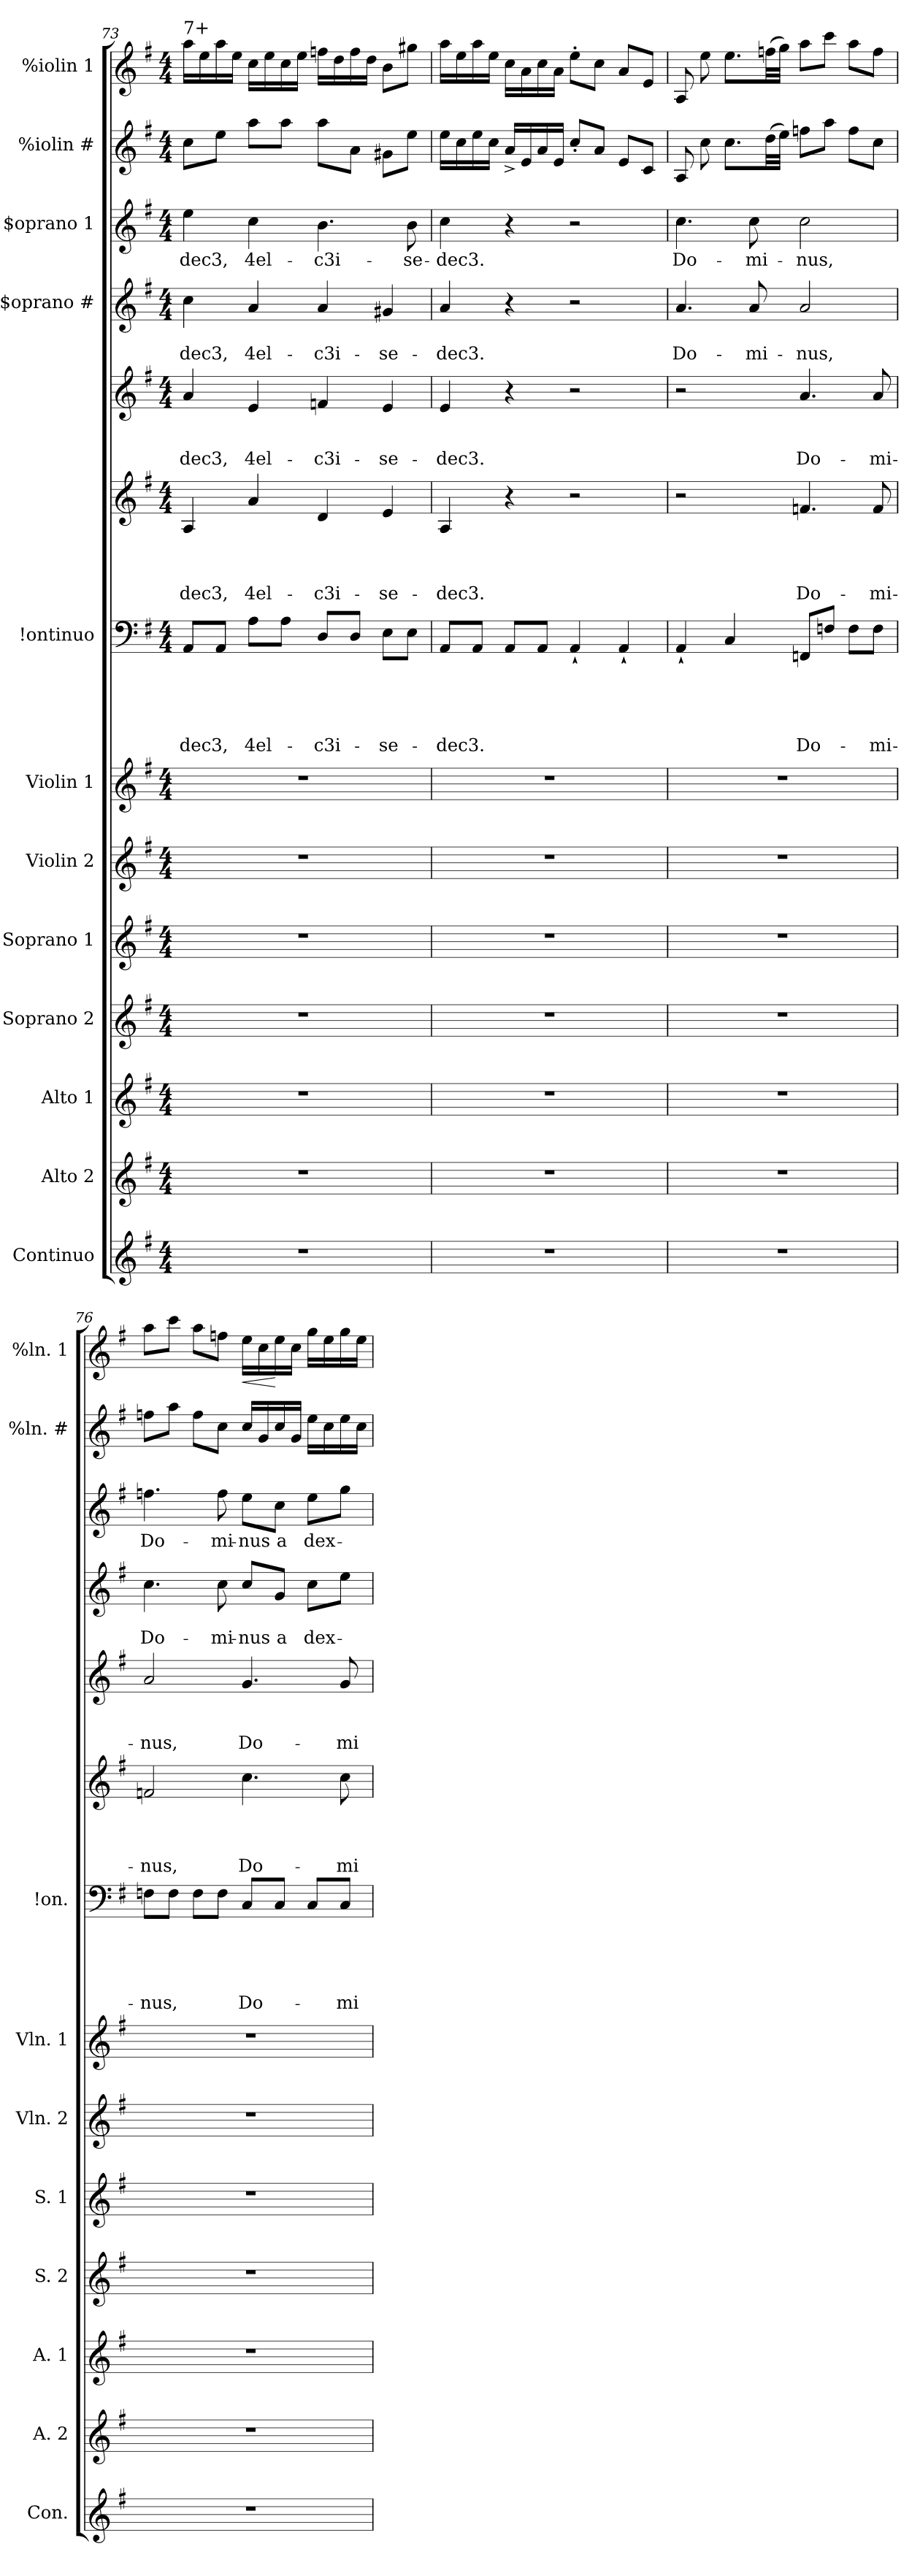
**kern	**kern	**kern	**kern	**kern	**kern	**kern	**kern	**text	**text	**text	**text	**text	**kern	**text	**text	**text	**text	**kern	**text	**text	**text	**kern	**text	**text	**kern	**text	**kern	**kern	**dynam
*part14	*part13	*part12	*part11	*part10	*part9	*part8	*part7	*part7	*part7	*part7	*part7	*part7	*part6	*part6	*part6	*part6	*part6	*part5	*part5	*part5	*part5	*part4	*part4	*part4	*part3	*part3	*part2	*part1	*part1
*staff14	*staff13	*staff12	*staff11	*staff10	*staff9	*staff8	*staff7	*staff7	*staff7	*staff7	*staff7	*staff7	*staff6	*staff6	*staff6	*staff6	*staff6	*staff5	*staff5	*staff5	*staff5	*staff4	*staff4	*staff4	*staff3	*staff3	*staff2	*staff1	*staff1
*I"Continuo	*I"Alto 2	*I"Alto 1	*I"Soprano 2	*I"Soprano 1	*I"Violin 2	*I"Violin 1	*I"!ontinuo	*	*	*	*	*	*I""lto #	*	*	*	*	*I""lto 1	*	*	*	*I"$oprano #	*	*	*I"$oprano 1	*	*I"%iolin #	*I"%iolin 1	*
*I'Con.	*I'A. 2	*I'A. 1	*I'S. 2	*I'S. 1	*I'Vln. 2	*I'Vln. 1	*I'!on.	*	*	*	*	*	*	*	*	*	*	*	*	*	*	*	*	*	*	*	*I'%ln. #	*I'%ln. 1	*
!!LO:PB:g=z
*clefG2	*clefG2	*clefG2	*clefG2	*clefG2	*clefG2	*clefG2	*clefF4	*	*	*	*	*	*clefG2	*	*	*	*	*clefG2	*	*	*	*clefG2	*	*	*clefG2	*	*clefG2	*clefG2	*
*k[f#]	*k[f#]	*k[f#]	*k[f#]	*k[f#]	*k[f#]	*k[f#]	*k[f#]	*	*	*	*	*	*k[f#]	*	*	*	*	*k[f#]	*	*	*	*k[f#]	*	*	*k[f#]	*	*k[f#]	*k[f#]	*
*G:	*G:	*G:	*G:	*G:	*G:	*G:	*G:	*	*	*	*	*	*G:	*	*	*	*	*G:	*	*	*	*G:	*	*	*G:	*	*G:	*G:	*
*M4/4	*M4/4	*M4/4	*M4/4	*M4/4	*M4/4	*M4/4	*M4/4	*	*	*	*	*	*M4/4	*	*	*	*	*M4/4	*	*	*	*M4/4	*	*	*M4/4	*	*M4/4	*M4/4	*
=73	=73	=73	=73	=73	=73	=73	=73	=73	=73	=73	=73	=73	=73	=73	=73	=73	=73	=73	=73	=73	=73	=73	=73	=73	=73	=73	=73	=73	=73
!	!	!	!	!	!	!	!	!	!	!	!	!	!	!	!	!	!	!	!	!	!	!	!	!	!	!	!	!LO:TX:a:t=7+	!
!	!	!	!	!	!	!	!	!	!	!	!	!LO:LY:a	!	!	!	!	!LO:LY:b	!	!	!	!LO:LY:b	!	!	!LO:LY:b	!	!LO:LY:b	!	!	!
1r	1r	1r	1r	1r	1r	1r	8AA/L	.	.	.	.	-dec3,	4A/	.	.	.	-dec3,	4a/	.	.	-dec3,	4cc\	.	-dec3,	4ee\	-dec3,	8cc\L	16aa\LL	.
.	.	.	.	.	.	.	.	.	.	.	.	.	.	.	.	.	.	.	.	.	.	.	.	.	.	.	.	16ee\	.
.	.	.	.	.	.	.	8AA/J	.	.	.	.	.	.	.	.	.	.	.	.	.	.	.	.	.	.	.	8ee\J	16aa\	.
.	.	.	.	.	.	.	.	.	.	.	.	.	.	.	.	.	.	.	.	.	.	.	.	.	.	.	.	16ee\JJ	.
!	!	!	!	!	!	!	!	!	!	!	!	!LO:LY:a	!	!	!	!	!LO:LY:b	!	!	!	!LO:LY:b	!	!	!LO:LY:b	!	!LO:LY:b	!	!	!
.	.	.	.	.	.	.	8A\L	.	.	.	.	4el-	4a/	.	.	.	4el-	4e/	.	.	4el-	4a/	.	4el-	4cc\	4el-	8aa\L	16cc\LL	.
.	.	.	.	.	.	.	.	.	.	.	.	.	.	.	.	.	.	.	.	.	.	.	.	.	.	.	.	16ee\	.
.	.	.	.	.	.	.	8A\J	.	.	.	.	.	.	.	.	.	.	.	.	.	.	.	.	.	.	.	8aa\J	16cc\	.
.	.	.	.	.	.	.	.	.	.	.	.	.	.	.	.	.	.	.	.	.	.	.	.	.	.	.	.	16ee\JJ	.
!	!	!	!	!	!	!	!	!	!	!	!	!LO:LY:a	!	!	!	!	!LO:LY:b	!	!	!	!LO:LY:b	!	!	!LO:LY:b	!	!LO:LY:b	!	!	!
.	.	.	.	.	.	.	8D>/L	.	.	.	.	-c3i-	4d/	.	.	.	-c3i-	4fn/	.	.	-c3i-	4a/	.	-c3i-	4.b\	-c3i-	8aa\L	16ffn\LL	.
.	.	.	.	.	.	.	.	.	.	.	.	.	.	.	.	.	.	.	.	.	.	.	.	.	.	.	.	16dd\	.
.	.	.	.	.	.	.	8D/J	.	.	.	.	.	.	.	.	.	.	.	.	.	.	.	.	.	.	.	8a\J	16ff\	.
.	.	.	.	.	.	.	.	.	.	.	.	.	.	.	.	.	.	.	.	.	.	.	.	.	.	.	.	16dd\JJ	.
!	!	!	!	!	!	!	!	!	!	!	!	!LO:LY:a	!	!	!	!	!LO:LY:b	!	!	!	!LO:LY:b	!	!	!LO:LY:b	!	!	!	!	!
.	.	.	.	.	.	.	8E\L	.	.	.	.	-se-	4e/	.	.	.	-se-	4e/	.	.	-se-	4g#X/	.	-se-	.	.	8g#X\L	8b\L	.
!	!	!	!	!	!	!	!	!	!	!	!	!	!	!	!	!	!	!	!	!	!	!	!	!	!	!LO:LY:b	!	!	!
.	.	.	.	.	.	.	8E\J	.	.	.	.	.	.	.	.	.	.	.	.	.	.	.	.	.	8b\	-se-	8ee\J	8gg#X\J	.
=74	=74	=74	=74	=74	=74	=74	=74	=74	=74	=74	=74	=74	=74	=74	=74	=74	=74	=74	=74	=74	=74	=74	=74	=74	=74	=74	=74	=74	=74
!	!	!	!	!	!	!	!	!	!	!	!	!LO:LY:a	!	!	!	!	!LO:LY:b	!	!	!	!LO:LY:b	!	!	!LO:LY:b	!	!LO:LY:b	!	!	!
1r	1r	1r	1r	1r	1r	1r	8AA/L	.	.	.	.	-dec3.	4A/	.	.	.	-dec3.	4e/	.	.	-dec3.	4a/	.	-dec3.	4cc\	-dec3.	16ee\LL	16aa\LL	.
.	.	.	.	.	.	.	.	.	.	.	.	.	.	.	.	.	.	.	.	.	.	.	.	.	.	.	16cc\	16ee\	.
.	.	.	.	.	.	.	8AA/J	.	.	.	.	.	.	.	.	.	.	.	.	.	.	.	.	.	.	.	16ee\	16aa\	.
.	.	.	.	.	.	.	.	.	.	.	.	.	.	.	.	.	.	.	.	.	.	.	.	.	.	.	16cc\JJ	16ee\JJ	.
.	.	.	.	.	.	.	8AA/L	.	.	.	.	.	4r	.	.	.	.	4r	.	.	.	4r	.	.	4r	.	16a^</LL	16cc\LL	.
.	.	.	.	.	.	.	.	.	.	.	.	.	.	.	.	.	.	.	.	.	.	.	.	.	.	.	16e/	16a\	.
.	.	.	.	.	.	.	8AA/J	.	.	.	.	.	.	.	.	.	.	.	.	.	.	.	.	.	.	.	16a/	16cc\	.
.	.	.	.	.	.	.	.	.	.	.	.	.	.	.	.	.	.	.	.	.	.	.	.	.	.	.	16e/JJ	16a\JJ	.
.	.	.	.	.	.	.	4AA`</	.	.	.	.	.	2r	.	.	.	.	2r	.	.	.	2r	.	.	2r	.	8cc'>/L	8ee'>\L	.
.	.	.	.	.	.	.	.	.	.	.	.	.	.	.	.	.	.	.	.	.	.	.	.	.	.	.	8a/J	8cc\J	.
.	.	.	.	.	.	.	4AA`</	.	.	.	.	.	.	.	.	.	.	.	.	.	.	.	.	.	.	.	8e/L	8a/L	.
.	.	.	.	.	.	.	.	.	.	.	.	.	.	.	.	.	.	.	.	.	.	.	.	.	.	.	8c/J	8e/J	.
=75	=75	=75	=75	=75	=75	=75	=75	=75	=75	=75	=75	=75	=75	=75	=75	=75	=75	=75	=75	=75	=75	=75	=75	=75	=75	=75	=75	=75	=75
!	!	!	!	!	!	!	!	!	!	!	!	!	!	!	!	!	!	!	!	!	!	!	!	!LO:LY:b	!	!LO:LY:b	!	!	!
1r	1r	1r	1r	1r	1r	1r	4AA`</	.	.	.	.	.	2r	.	.	.	.	2r	.	.	.	4.a/	.	Do-	4.cc\	Do-	8A/	8A/	.
.	.	.	.	.	.	.	.	.	.	.	.	.	.	.	.	.	.	.	.	.	.	.	.	.	.	.	8cc\	8ee\	.
.	.	.	.	.	.	.	4C/	.	.	.	.	.	.	.	.	.	.	.	.	.	.	.	.	.	.	.	8.cc\L	8.ee\L	.
!	!	!	!	!	!	!	!	!	!	!	!	!	!	!	!	!	!	!	!	!	!	!	!	!LO:LY:b	!	!LO:LY:b	!	!	!
.	.	.	.	.	.	.	.	.	.	.	.	.	.	.	.	.	.	.	.	.	.	8a/	.	-mi-	8cc\	-mi-	.	.	.
.	.	.	.	.	.	.	.	.	.	.	.	.	.	.	.	.	.	.	.	.	.	.	.	.	.	.	(>32dd\LL	(>32ffn\LL	.
.	.	.	.	.	.	.	.	.	.	.	.	.	.	.	.	.	.	.	.	.	.	.	.	.	.	.	32ee\JJJ)	32gg\JJJ)	.
!	!	!	!	!	!	!	!	!	!	!	!	!LO:LY:a	!	!	!	!	!LO:LY:b	!	!	!	!LO:LY:b	!	!	!LO:LY:b	!	!LO:LY:b	!	!	!
.	.	.	.	.	.	.	8FFn</L	.	.	.	.	Do-	4.fn/	.	.	.	Do-	4.a/	.	.	Do-	2a/	.	-nus,	2cc\	-nus,	8ffn\L	8aa\L	.
.	.	.	.	.	.	.	8Fn/J	.	.	.	.	.	.	.	.	.	.	.	.	.	.	.	.	.	.	.	8aa\J	8ccc:\J	.
.	.	.	.	.	.	.	8F\L	.	.	.	.	.	.	.	.	.	.	.	.	.	.	.	.	.	.	.	8ff\L	8aa\L	.
!	!	!	!	!	!	!	!	!	!	!	!	!LO:LY:a	!	!	!	!	!LO:LY:b	!	!	!	!LO:LY:b	!	!	!	!	!	!	!	!
.	.	.	.	.	.	.	8F\J	.	.	.	.	-mi-	8f/	.	.	.	-mi-	8a/	.	.	-mi-	.	.	.	.	.	8cc\J	8ff\J	.
!!LO:PB:g=z
=76	=76	=76	=76	=76	=76	=76	=76	=76	=76	=76	=76	=76	=76	=76	=76	=76	=76	=76	=76	=76	=76	=76	=76	=76	=76	=76	=76	=76	=76
!	!	!	!	!	!	!	!	!	!	!	!	!LO:LY:a	!	!	!	!	!LO:LY:b	!	!	!	!LO:LY:b	!	!	!LO:LY:b	!	!LO:LY:b	!	!	!
1r	1r	1r	1r	1r	1r	1r	8Fn\L	.	.	.	.	-nus,	2fn/	.	.	.	-nus,	2a/	.	.	-nus,	4.cc\	.	Do-	4.ffn\	Do-	8ffn\L	8aa\L	.
.	.	.	.	.	.	.	8F\J	.	.	.	.	.	.	.	.	.	.	.	.	.	.	.	.	.	.	.	8aa\J	8ccc\J	.
.	.	.	.	.	.	.	8F\L	.	.	.	.	.	.	.	.	.	.	.	.	.	.	.	.	.	.	.	8ff\L	8aa\L	.
!	!	!	!	!	!	!	!	!	!	!	!	!	!	!	!	!	!	!	!	!	!	!	!	!LO:LY:b	!	!LO:LY:b	!	!	!
.	.	.	.	.	.	.	8F\J	.	.	.	.	.	.	.	.	.	.	.	.	.	.	8cc\	.	-mi-	8ff\	-mi-	8cc\J	8ffn\J	.
!	!	!	!	!	!	!	!	!	!	!	!	!LO:LY:a	!	!	!	!	!LO:LY:b	!	!	!	!LO:LY:b	!	!	!LO:LY:b	!	!LO:LY:b	!	!	!LO:HP:b
.	.	.	.	.	.	.	8C/L	.	.	.	.	Do-	4.cc\	.	.	.	Do-	4.g/	.	.	Do-	8cc/L	.	-nus	8ee\L	-nus	16cc/LL	16ee\LL	<
.	.	.	.	.	.	.	.	.	.	.	.	.	.	.	.	.	.	.	.	.	.	.	.	.	.	.	16g/	16cc\	.
!	!	!	!	!	!	!	!	!	!	!	!	!	!	!	!	!	!	!	!	!	!	!	!	!LO:LY:b	!	!LO:LY:b	!	!	!
.	.	.	.	.	.	.	8C/J	.	.	.	.	.	.	.	.	.	.	.	.	.	.	8g/J	.	a	8cc\J	a	16cc/	16ee\	[
.	.	.	.	.	.	.	.	.	.	.	.	.	.	.	.	.	.	.	.	.	.	.	.	.	.	.	16g/JJ	16cc\JJ	.
!	!	!	!	!	!	!	!	!	!	!	!	!	!	!	!	!	!	!	!	!	!	!	!	!LO:LY:b	!	!LO:LY:b	!	!	!
.	.	.	.	.	.	.	8C/L	.	.	.	.	.	.	.	.	.	.	.	.	.	.	8cc\L	.	dex-	8ee\L	dex-	16ee\LL	16gg\LL	.
.	.	.	.	.	.	.	.	.	.	.	.	.	.	.	.	.	.	.	.	.	.	.	.	.	.	.	16cc\	16ee\	.
!	!	!	!	!	!	!	!	!	!	!	!	!LO:LY:a	!	!	!	!	!LO:LY:b	!	!	!	!LO:LY:b	!	!	!	!	!	!	!	!
.	.	.	.	.	.	.	8C/J	.	.	.	.	-mi-	8cc\	.	.	.	-mi-	8g/	.	.	-mi-	8ee\J	.	.	8gg\J	.	16ee\	16gg\	.
.	.	.	.	.	.	.	.	.	.	.	.	.	.	.	.	.	.	.	.	.	.	.	.	.	.	.	16cc\JJ	16ee\JJ	.
=	=	=	=	=	=	=	=	=	=	=	=	=	=	=	=	=	=	=	=	=	=	=	=	=	=	=	=	=	=
*-	*-	*-	*-	*-	*-	*-	*-	*-	*-	*-	*-	*-	*-	*-	*-	*-	*-	*-	*-	*-	*-	*-	*-	*-	*-	*-	*-	*-	*-
